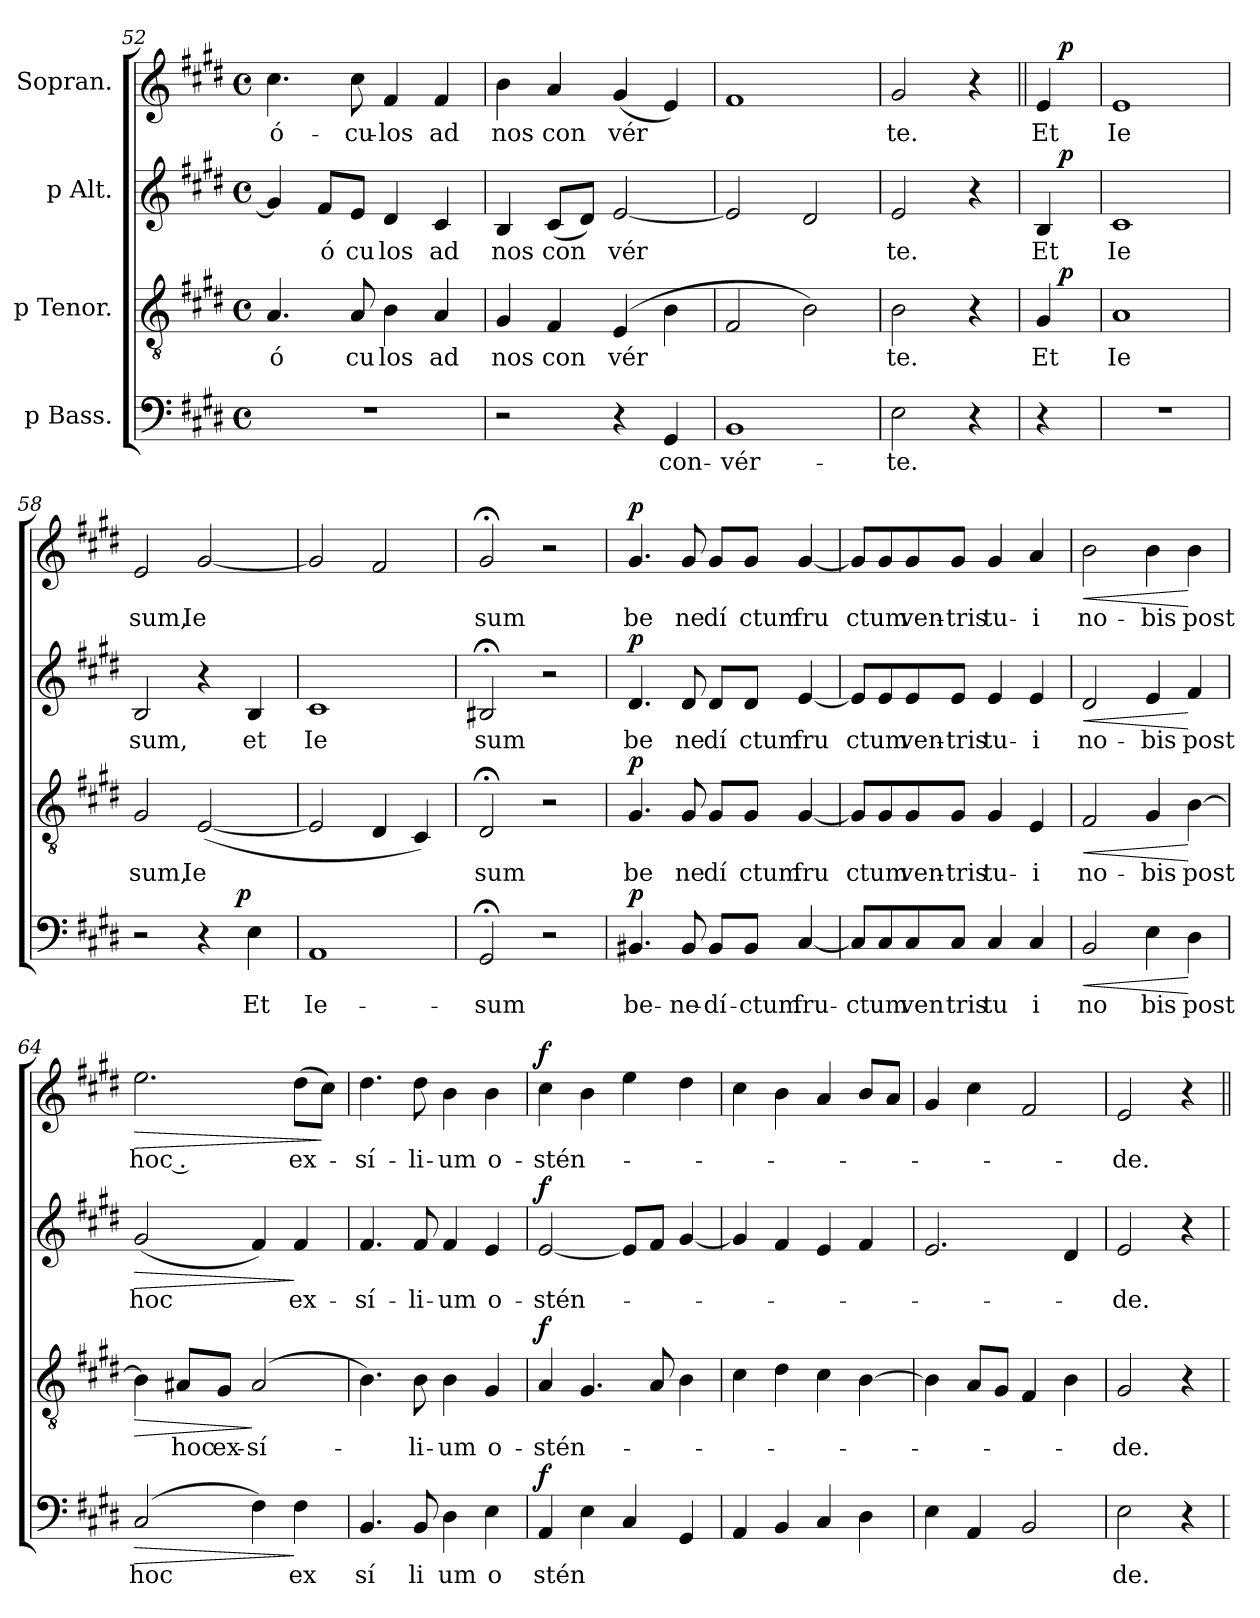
**kern	**text	**dynam	**kern	**text	**dynam	**kern	**text	**dynam	**kern	**text	**dynam
*part4	*part4	*part4	*part3	*part3	*part3	*part2	*part2	*part2	*part1	*part1	*part1
*staff4	*staff4	*staff4	*staff3	*staff3	*staff3	*staff2	*staff2	*staff2	*staff1	*staff1	*staff1
*I"p Bass.	*	*	*I"p Tenor.	*	*	*I"p Alt.	*	*	*I"Sopran.	*	*
*clefF4	*	*	*clefGv2	*	*	*clefG2	*	*	*clefG2	*	*
*k[f#c#g#d#]	*	*	*k[f#c#g#d#]	*	*	*k[f#c#g#d#]	*	*	*k[f#c#g#d#]	*	*
*E:	*	*	*E:	*	*	*E:	*	*	*E:	*	*
*M4/4	*	*	*M4/4	*	*	*M4/4	*	*	*M4/4	*	*
*met(c)	*	*	*met(c)	*	*	*met(c)	*	*	*met(c)	*	*
=52	=52	=52	=52	=52	=52	=52	=52	=52	=52	=52	=52
!	!	!	!	!LO:LY:b:cj	!	!	!	!	!	!LO:LY:b:cj	!
1r	.	.	4.A/	ó	.	4g#/]	.	.	4.cc#\	ó-	.
!	!	!	!	!	!	!	!LO:LY:b:cj	!	!	!	!
.	.	.	.	.	.	8f#/L	ó	.	.	.	.
!	!	!	!	!LO:LY:b:cj	!	!	!LO:LY:b:cj	!	!	!LO:LY:b:cj	!
.	.	.	8A/	cu	.	8e/J	cu	.	8cc#\	-cu-	.
!	!	!	!	!LO:LY:b:cj	!	!	!LO:LY:b:cj	!	!	!LO:LY:b:cj	!
.	.	.	4B\	los	.	4d#/	los	.	4f#/	-los	.
!	!	!	!	!LO:LY:b:cj	!	!	!LO:LY:b:cj	!	!	!LO:LY:b:cj	!
.	.	.	4A/	ad	.	4c#/	ad	.	4f#/	ad	.
!!LO:LB:g=z
=53	=53	=53	=53	=53	=53	=53	=53	=53	=53	=53	=53
!	!	!	!	!LO:LY:b:cj	!	!	!LO:LY:b:cj	!	!	!LO:LY:b:cj	!
2r	.	.	4G#/	nos	.	4B/	nos	.	4b\	nos	.
!	!	!	!	!LO:LY:b:cj	!	!	!LO:LY:b	!	!	!LO:LY:b:cj	!
.	.	.	4F#/	con	.	(<8c#/L	con	.	4a/	con	.
.	.	.	.	.	.	8d#/J)	.	.	.	.	.
!	!	!	!	!LO:LY:b	!	!	!LO:LY:b	!	!	!LO:LY:b	!
4r	.	.	(>4E/	vér	.	[<2e/	vér	.	(<4g#/	vér	.
!	!LO:LY:b:cj	!	!	!	!	!	!	!	!	!	!
4GG#/	con-	.	4B\	.	.	.	.	.	4e/)	.	.
=54	=54	=54	=54	=54	=54	=54	=54	=54	=54	=54	=54
!	!LO:LY:b:cj	!	!	!	!	!	!	!	!	!	!
1BB	-vér-	.	2F#/	.	.	2e/]	.	.	1f#	.	.
.	.	.	2B\)	.	.	2d#/	.	.	.	.	.
=55	=55	=55	=55	=55	=55	=55	=55	=55	=55	=55	=55
!	!LO:LY:b:cj	!	!	!LO:LY:b:cj	!	!	!LO:LY:b:cj	!	!	!LO:LY:b:cj	!
2E\	-te.	.	2B\	te.	.	2e/	te.	.	2g#/	te.	.
4r	.	.	4r	.	.	4r	.	.	4r	.	.
=56	=56||	=56||	=56	=56||	=56||	=56	=56||	=56||	=56||	=56||	=56||
!	!	!	!	!LO:LY:b:cj	!	!	!LO:LY:b:cj	!	!	!LO:LY:b:cj	!
*	*	*	*^	*	*	*^	*	*	*^	*	*
4r	.	.	4G#/	16ryy	Et	.	4B/	16ryy	Et	.	4e/	16ryy	Et	.
!	!	!	!	!	!	!LO:DY:a	!	!	!	!LO:DY:a	!	!	!	!LO:DY:a
.	.	.	.	8.ryy	.	p	.	8.ryy	.	p	.	8.ryy	.	p
=57	=57	=57	=57	=57	=57	=57	=57	=57	=57	=57	=57	=57	=57	=57
!	!	!	!	!	!LO:LY:b:cj	!	!	!	!LO:LY:b:cj	!	!	!	!LO:LY:b:cj	!
*	*	*	*v	*v	*	*	*	*	*	*	*v	*v	*	*
*	*	*	*	*	*	*v	*v	*	*	*	*	*
1r	.	.	1A	Ie	.	1c#	Ie	.	1e	Ie	.
=58	=58	=58	=58	=58	=58	=58	=58	=58	=58	=58	=58
!	!	!	!	!LO:LY:b:cj	!	!	!LO:LY:b:cj	!	!	!LO:LY:b:cj	!
*^	*	*	*	*	*	*	*	*	*	*	*
2r	2ryy	.	.	2G#/	sum,	.	2B/	sum,	.	2e/	sum,	.
!	!	!	!	!	!LO:LY:b:cj	!	!	!	!	!	!LO:LY:b:cj	!
4r	8..ryy	.	.	(<[<2E/	Ie	.	4r	.	.	[<2g#/	Ie	.
!	!	!	!LO:DY:a	!	!	!	!	!	!	!	!	!
.	4ryy	.	p	.	.	.	.	.	.	.	.	.
!	!	!LO:LY:b:cj	!	!	!	!	!	!LO:LY:b:cj	!	!	!	!
4E\	.	Et	.	.	.	.	4B/	et	.	.	.	.
.	32ryy	.	.	.	.	.	.	.	.	.	.	.
=59	=59	=59	=59	=59	=59	=59	=59	=59	=59	=59	=59	=59
!	!	!LO:LY:b:cj	!	!	!	!	!	!LO:LY:b:cj	!	!	!	!
*v	*v	*	*	*	*	*	*	*	*	*	*	*
1AA	Ie-	.	2E/]	.	.	1c#	Ie	.	2g#/]	.	.
.	.	.	4D#/	.	.	.	.	.	2f#/	.	.
.	.	.	4C#/)	.	.	.	.	.	.	.	.
=60	=60	=60	=60	=60	=60	=60	=60	=60	=60	=60	=60
!	!LO:LY:b:cj	!	!	!LO:LY:b:cj	!	!	!LO:LY:b:cj	!	!	!LO:LY:b:cj	!
2GG#;</	-sum	.	2D#;</	sum	.	2B#X;</	sum	.	2g#;</	sum	.
2r	.	.	2r	.	.	2r	.	.	2r	.	.
=61	=61	=61	=61	=61	=61	=61	=61	=61	=61	=61	=61
!	!LO:LY:b:cj	!LO:DY:a	!	!LO:LY:b:cj	!LO:DY:a	!	!LO:LY:b:cj	!LO:DY:a	!	!LO:LY:b:cj	!LO:DY:a
4.BB#X/	be-	p	4.G#/	be	p	4.d#/	be	p	4.g#/	be	p
!	!LO:LY:b:cj	!	!	!LO:LY:b:cj	!	!	!LO:LY:b:cj	!	!	!LO:LY:b:cj	!
8BB#/	-ne-	.	8G#/	ne	.	8d#/	ne	.	8g#/	ne	.
!	!LO:LY:b:cj	!	!	!LO:LY:b:cj	!	!	!LO:LY:b:cj	!	!	!LO:LY:b:cj	!
8BB#/L	-dí-	.	8G#/L	dí	.	8d#/L	dí	.	8g#/L	dí	.
!	!LO:LY:b:cj	!	!	!LO:LY:b:cj	!	!	!LO:LY:b:cj	!	!	!LO:LY:b:cj	!
8BB#/J	-ctum	.	8G#/J	ctum	.	8d#/J	ctum	.	8g#/J	ctum	.
!	!LO:LY:b	!	!	!LO:LY:b	!	!	!LO:LY:b	!	!	!LO:LY:b	!
[>4C#/	fru-	.	[>4G#/	fru	.	[>4e/	fru	.	[>4g#/	fru	.
!!LO:PB:g=z
=62	=62	=62	=62	=62	=62	=62	=62	=62	=62	=62	=62
!	!LO:LY:b	!	!	!LO:LY:b	!	!	!LO:LY:b	!	!	!LO:LY:b	!
8C#/L]	-ctum	.	8G#/L]	ctum	.	8e/L]	ctum	.	8g#/L]	ctum	.
8C#/	.	.	8G#/	.	.	8e/	.	.	8g#/	.	.
!	!LO:LY:b:cj	!	!	!LO:LY:b:cj	!	!	!LO:LY:b:cj	!	!	!LO:LY:b:cj	!
8C#/	ven	.	8G#/	ven-	.	8e/	ven-	.	8g#/	ven-	.
!	!LO:LY:b:cj	!	!	!LO:LY:b:cj	!	!	!LO:LY:b:cj	!	!	!LO:LY:b:cj	!
8C#/J	tris	.	8G#/J	-tris	.	8e/J	-tris	.	8g#/J	-tris	.
!	!LO:LY:b:cj	!	!	!LO:LY:b:cj	!	!	!LO:LY:b:cj	!	!	!LO:LY:b:cj	!
4C#/	tu	.	4G#/	tu-	.	4e/	tu-	.	4g#/	tu-	.
!	!LO:LY:b:cj	!	!	!LO:LY:b:cj	!	!	!LO:LY:b:cj	!	!	!LO:LY:b:cj	!
4C#/	i	.	4E/	-i	.	4e/	-i	.	4a/	-i	.
=63	=63	=63	=63	=63	=63	=63	=63	=63	=63	=63	=63
!	!LO:LY:b:cj	!LO:HP:b	!	!LO:LY:b:cj	!LO:HP:b	!	!LO:LY:b:cj	!LO:HP:b	!	!LO:LY:b:cj	!LO:HP:b
2BB/	no	<	2F#/	no-	<	2d#/	no-	<	2b\	no-	<
!	!LO:LY:b:cj	!	!	!LO:LY:b:cj	!	!	!LO:LY:b:cj	!	!	!LO:LY:b:cj	!
4E\	bis	.	4G#/	-bis	.	4e/	-bis	.	4b\	-bis	.
!	!LO:LY:b:cj	!	!	!LO:LY:b	!	!	!LO:LY:b:cj	!	!	!LO:LY:b:cj	!
4D#\	post	[	[>4B\	post	[	4f#/	post	[	4b\	post	[
=64	=64	=64	=64	=64	=64	=64	=64	=64	=64	=64	=64
!	!LO:LY:b	!LO:HP:b	!	!	!LO:HP:b	!	!LO:LY:b	!LO:HP:b	!	!LO:LY:b:cj	!LO:HP:b
(>2C#/	hoc	>	4B\]	.	>	(<2g#/	hoc	>	2.ee\	hoc .	>
!	!	!	!	!LO:LY:b:cj	!	!	!	!	!	!	!
.	.	.	8A#X/L	hoc	.	.	.	.	.	.	.
!	!	!	!	!LO:LY:b:cj	!	!	!	!	!	!	!
.	.	.	8G#/J	ex-	.	.	.	.	.	.	.
!	!	!	!	!LO:LY:b:cj	!	!	!	!	!	!	!
4F#\)	.	.	(>2A#/	-sí-	]	4f#/)	.	.	.	.	.
!	!LO:LY:b:cj	!	!	!	!	!	!LO:LY:b:cj	!	!	!LO:LY:b:cj	!
4F#\	ex	]	.	.	.	4f#/	ex-	]	(>8dd#\L	ex-	.
.	.	.	.	.	.	.	.	.	8cc#\J)	.	]
=65	=65	=65	=65	=65	=65	=65	=65	=65	=65	=65	=65
!	!LO:LY:b:cj	!	!	!	!	!	!LO:LY:b:cj	!	!	!LO:LY:b:cj	!
4.BB/	sí	.	4.B\)	.	.	4.f#/	-sí-	.	4.dd#\	-sí-	.
!	!LO:LY:b:cj	!	!	!LO:LY:b:cj	!	!	!LO:LY:b:cj	!	!	!LO:LY:b:cj	!
8BB/	li	.	8B\	-li-	.	8f#/	-li-	.	8dd#\	-li-	.
!	!LO:LY:b:cj	!	!	!LO:LY:b:cj	!	!	!LO:LY:b:cj	!	!	!LO:LY:b:cj	!
4D#\	um	.	4B\	-um	.	4f#/	-um	.	4b\	-um	.
!	!LO:LY:b:cj	!	!	!LO:LY:b:cj	!	!	!LO:LY:b:cj	!	!	!LO:LY:b:cj	!
4E\	o	.	4G#/	o-	.	4e/	o-	.	4b\	o-	.
=66	=66	=66	=66	=66	=66	=66	=66	=66	=66	=66	=66
!	!LO:LY:b	!LO:DY:a	!	!LO:LY:b	!LO:DY:a	!	!LO:LY:b	!LO:DY:a	!	!LO:LY:b	!LO:DY:a
4AA/	stén	f	4A/	-stén-	f	[<2e/	-stén-	f	4cc#\	-stén-	f
4E\	.	.	4.G#/	.	.	.	.	.	4b\	.	.
4C#/	.	.	.	.	.	8e/L]	.	.	4ee\	.	.
.	.	.	8A/	.	.	8f#/J	.	.	.	.	.
4GG#/	.	.	4B\	.	.	[<4g#/	.	.	4dd#\	.	.
=67	=67	=67	=67	=67	=67	=67	=67	=67	=67	=67	=67
4AA/	.	.	4c#\	.	.	4g#/]	.	.	4cc#\	.	.
4BB/	.	.	4d#\	.	.	4f#/	.	.	4b\	.	.
4C#/	.	.	4c#\	.	.	4e/	.	.	4a/	.	.
4D#\	.	.	[>4B\	.	.	4f#/	.	.	8b/L	.	.
.	.	.	.	.	.	.	.	.	8a/J	.	.
=68	=68	=68	=68	=68	=68	=68	=68	=68	=68	=68	=68
4E\	.	.	4B\]	.	.	2.e/	.	.	4g#/	.	.
4AA/	.	.	8A/L	.	.	.	.	.	4cc#\	.	.
.	.	.	8G#/J	.	.	.	.	.	.	.	.
2BB/	.	.	4F#/	.	.	.	.	.	2f#/	.	.
.	.	.	4B\	.	.	4d#/	.	.	.	.	.
!!LO:LB:g=z
=69	=69	=69	=69	=69	=69	=69	=69	=69	=69	=69	=69
!	!LO:LY:b:cj	!	!	!LO:LY:b:cj	!	!	!LO:LY:b:cj	!	!	!LO:LY:b:cj	!
2E\	de.	.	2G#/	-de.	.	2e/	-de.	.	2e/	-de.	.
4r	.	.	4r	.	.	4r	.	.	4r	.	.
=	=||	=||	=	=||	=||	=	=||	=||	=||	=||	=||
*-	*-	*-	*-	*-	*-	*-	*-	*-	*-	*-	*-
